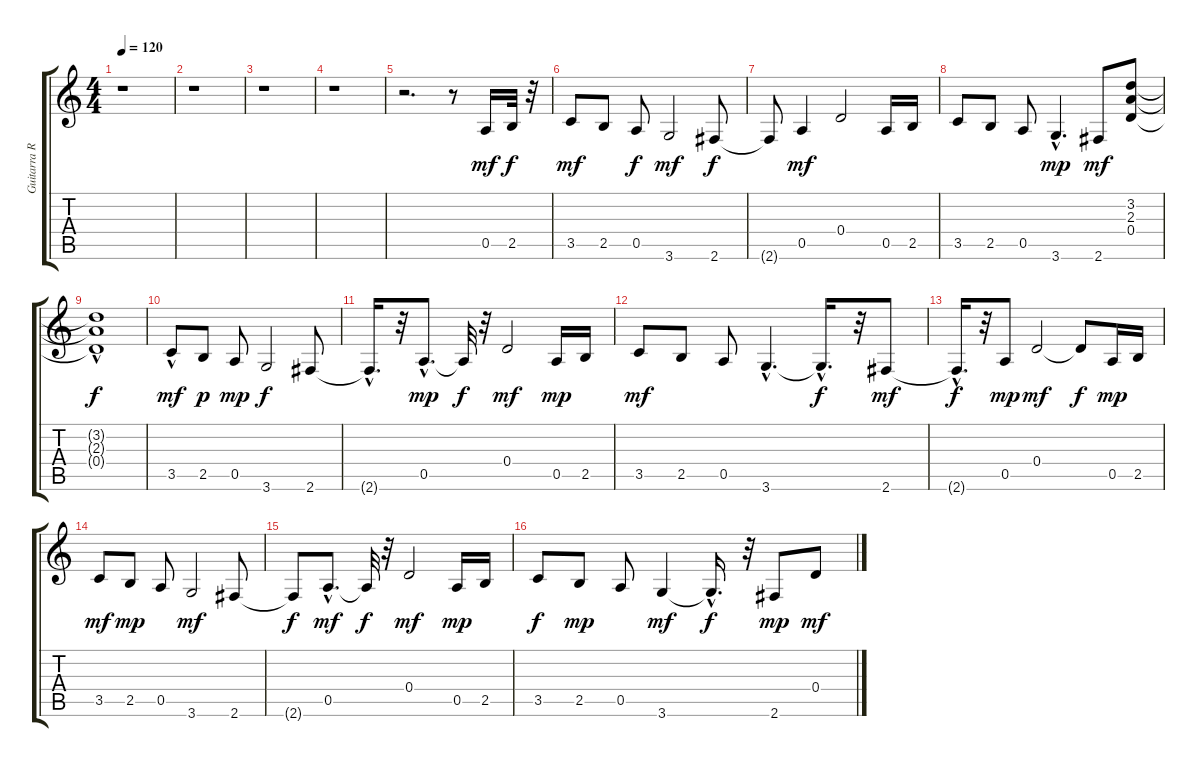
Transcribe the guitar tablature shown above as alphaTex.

\track ("Guitarra Ritmica" "Guitarra R") {instrument distortionguitar}
\staff {score tabs}
\tuning (E4 B3 G3 D3 A2 E2) {hide}
\ts (4 4)
\tempo 120
\clef g2
\ks c
r.1{dy mf instrument distortionguitar} |
r.1 |
r.1 |
r.1 |
r.2{d} r.8 0.5.16 2.5.32{dy f} r.32 |
3.5.8{dy mf} 2.5.8 0.5.8{dy f} 3.6.2{dy mf} 2.6.8{dy f} |
2.6{t}.8 0.5.4{dy mf} 0.4.2 0.5.16 2.5.16 |
3.5.8 2.5.8 0.5.8 3.6{hac}.4{d dy mp} 2.6.8{dy mf} (3.2 2.3 0.4).8 |
(3.2{hac t} 2.3{t} 0.4{hac t}).1{dy f} |
3.5{hac}.8{dy mf} 2.5.8{dy p} 0.5.8{dy mp} 3.6.2{dy f} 2.6.8 |
2.6{hac t}.16{d} r.32 0.5{hac}.8{d dy mp} 0.5{t}.32{dy f} r.32 0.4.2{dy mf} 0.5.16{dy mp} 2.5.16 |
3.5.8{dy mf} 2.5.8 0.5.8 3.6{hac}.4{d} 3.6{hac t}.16{d dy f} r.32 2.6.8{dy mf} |
2.6{hac t}.16{d dy f} r.32 0.5.8{dy mp} 0.4.2{dy mf} 0.4{t}.8{dy f} 0.5.16{dy mp} 2.5.16 |
3.5.8{dy mf} 2.5.8{dy mp} 0.5.8 3.6.2{dy mf} 2.6.8 |
2.6{t}.8{dy f} 0.5{hac}.8{d dy mf} 0.5{t}.32{dy f} r.32 0.4.2{dy mf} 0.5.16{dy mp} 2.5.16 |
3.5.8{dy f} 2.5.8{dy mp} 0.5.8 3.6.4{dy mf} 3.6{hac t}.16{d dy f} r.32 2.6.8{dy mp} 0.4.8{dy mf}
